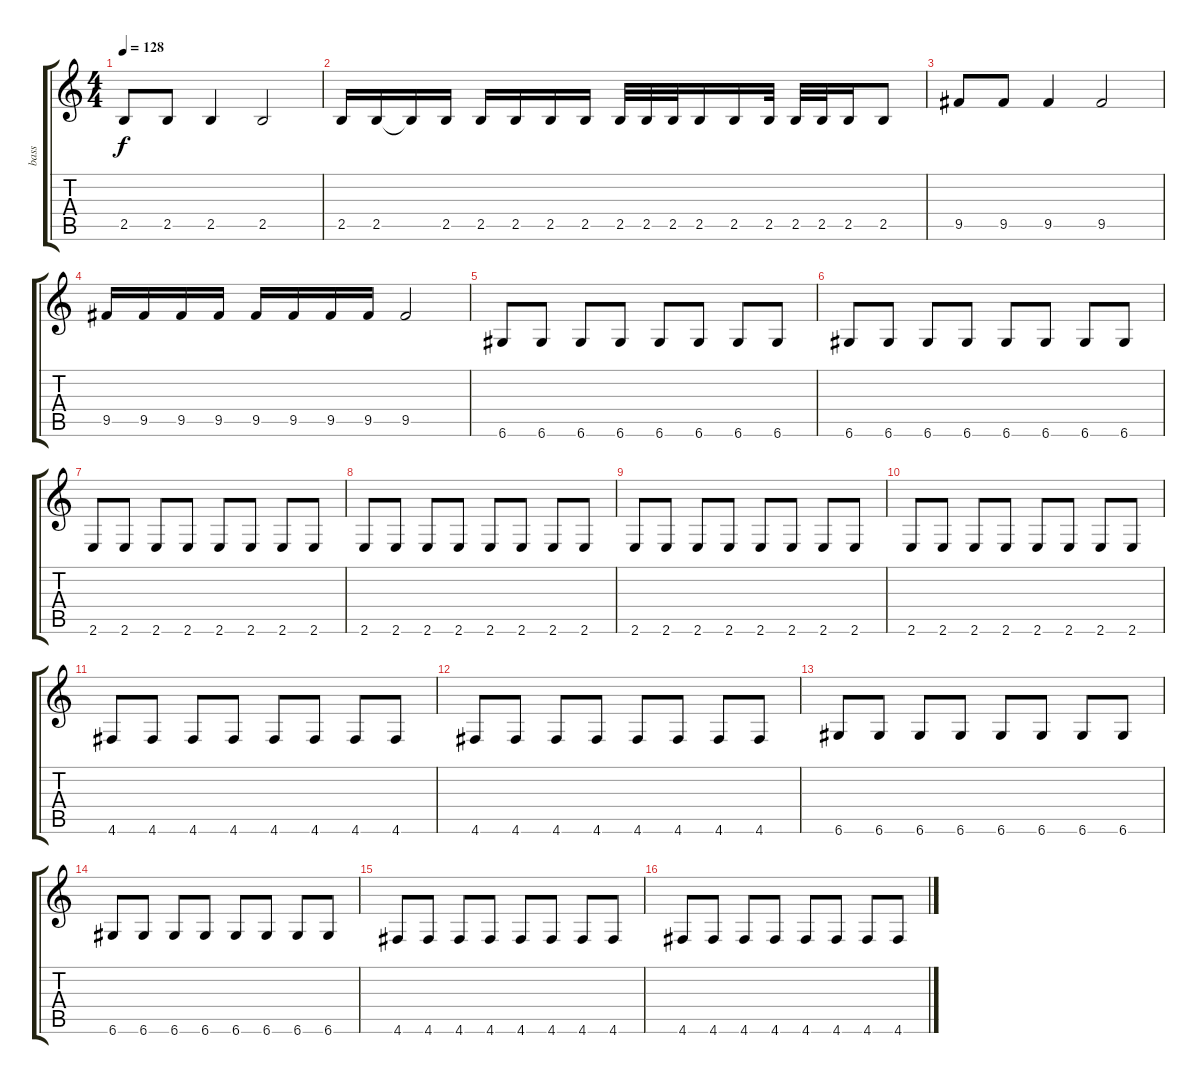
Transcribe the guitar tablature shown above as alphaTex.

\track ("bass" "bass") {instrument electricbassfinger}
\staff {score tabs}
\tuning (E4 B3 G3 D3 A2 D2) {hide}
\ts (4 4)
\tempo 128
\clef g2
\ks c
2.5.8{dy f} 2.5.8 2.5.4 2.5.2 |
2.5.16 2.5.16 2.5{t}.16 2.5.16 2.5.16 2.5.16 2.5.16 2.5.16 2.5.32 2.5.32 2.5.32 2.5.16 2.5.16 2.5.32 2.5.32 2.5.32 2.5.16 2.5.8 |
9.5.8 9.5.8 9.5.4 9.5.2 |
9.5.16 9.5.16 9.5.16 9.5.16 9.5.16 9.5.16 9.5.16 9.5.16 9.5.2 |
6.6.8 6.6.8 6.6.8 6.6.8 6.6.8 6.6.8 6.6.8 6.6.8 |
6.6.8 6.6.8 6.6.8 6.6.8 6.6.8 6.6.8 6.6.8 6.6.8 |
2.6.8 2.6.8 2.6.8 2.6.8 2.6.8 2.6.8 2.6.8 2.6.8 |
2.6.8 2.6.8 2.6.8 2.6.8 2.6.8 2.6.8 2.6.8 2.6.8 |
2.6.8 2.6.8 2.6.8 2.6.8 2.6.8 2.6.8 2.6.8 2.6.8 |
2.6.8 2.6.8 2.6.8 2.6.8 2.6.8 2.6.8 2.6.8 2.6.8 |
4.6.8 4.6.8 4.6.8 4.6.8 4.6.8 4.6.8 4.6.8 4.6.8 |
4.6.8 4.6.8 4.6.8 4.6.8 4.6.8 4.6.8 4.6.8 4.6.8 |
6.6.8 6.6.8 6.6.8 6.6.8 6.6.8 6.6.8 6.6.8 6.6.8 |
6.6.8 6.6.8 6.6.8 6.6.8 6.6.8 6.6.8 6.6.8 6.6.8 |
4.6.8 4.6.8 4.6.8 4.6.8 4.6.8 4.6.8 4.6.8 4.6.8 |
4.6.8 4.6.8 4.6.8 4.6.8 4.6.8 4.6.8 4.6.8 4.6.8
